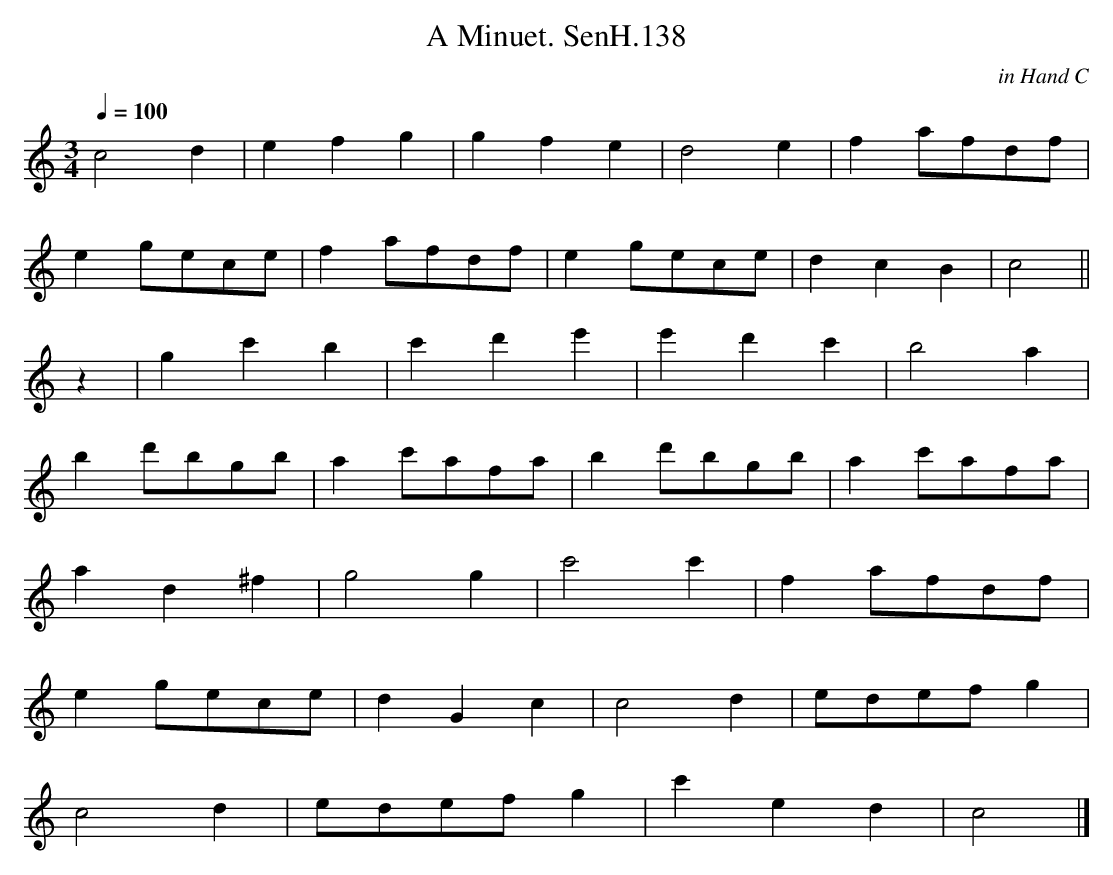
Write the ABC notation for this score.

X:1
T:Minuet. SenH.138, A
C:in Hand C
Q:1/4=100
M:3/4
L:1/8
K:C
c4d2 | e2f2g2 | g2f2e2 | d4e2 | f2afdf |
e2gece | f2afdf | e2gece | d2c2B2 | c4 ||
z2 |g2c'2b2 | c'2d'2e'2 | e'2d'2c'2 | b4a2 |
b2d'bgb | a2c'afa | b2d'bgb | a2c'afa |
a2d2^f2 | g4g2 | c'4c'2 | f2afdf |
e2gece | d2G2c2 | c4d2 | edefg2 |
c4d2 | edefg2 | c'2e2d2 | c4 |]
